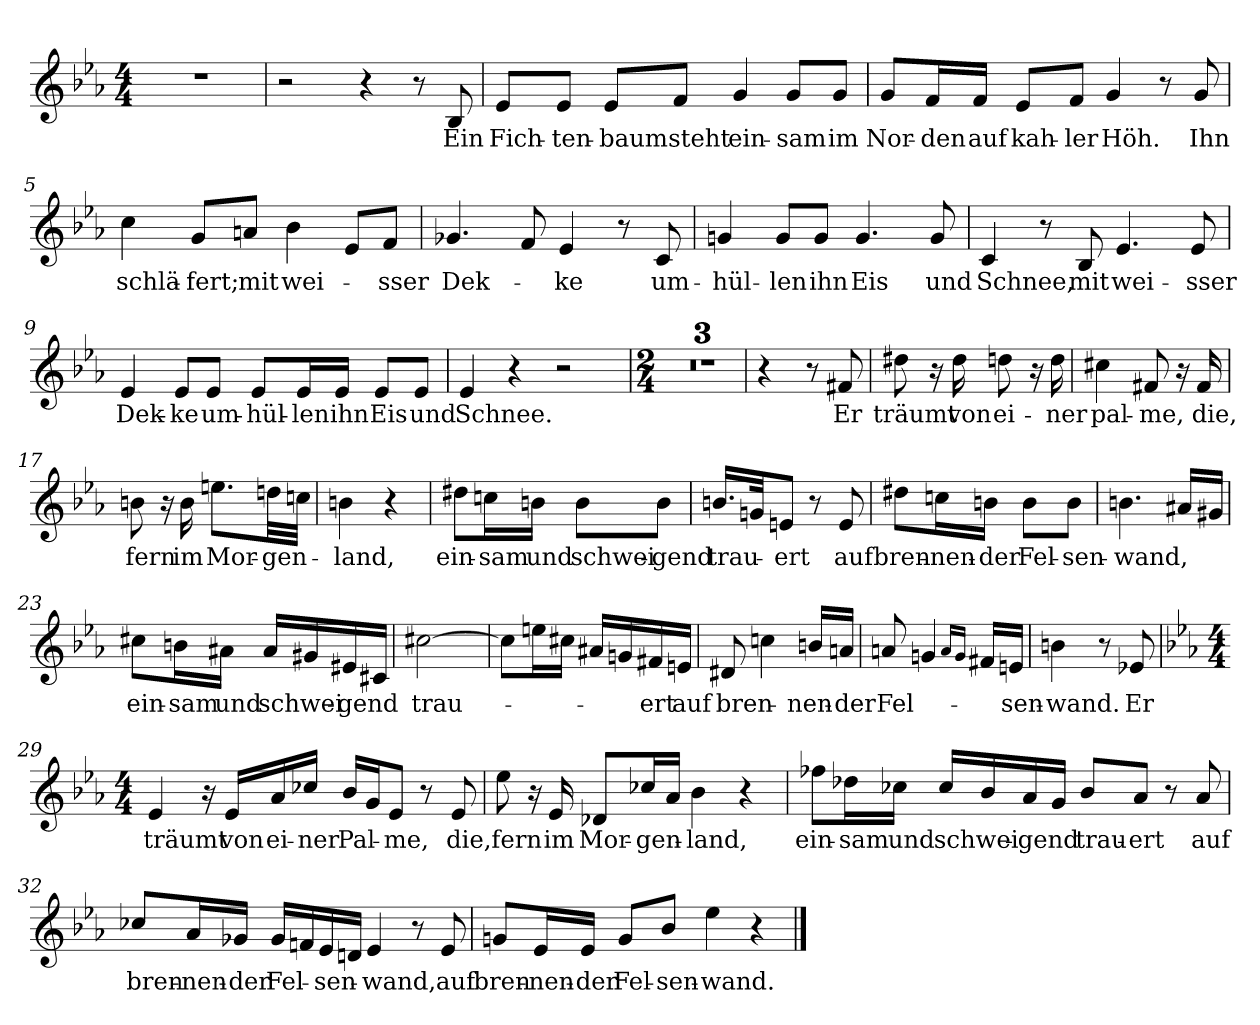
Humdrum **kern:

**kern	**text
*part1	*part1
*staff1	*staff1
*clefG2	*
*k[b-e-a-]	*
*M4/4	*
=1	=1
1r	.
=2	=2
2r	.
4r	.
8r	.
!	!LO:LY:b
8B-/	Ein
=3	=3
!	!LO:LY:b
8e-/L	Fich-
!	!LO:LY:b
8e-/J	-ten-
!	!LO:LY:b
8e-/L	-baum
!	!LO:LY:b
8f/J	steht
!	!LO:LY:b
4g/	ein-
!	!LO:LY:b
8g/L	-sam
!	!LO:LY:b
8g/J	im
=4	=4
!	!LO:LY:b
8g/L	Nor-
!	!LO:LY:b
16f/L	-den
!	!LO:LY:b
16f/JJ	auf
!	!LO:LY:b
8e-/L	kah-
!	!LO:LY:b
8f/J	-ler
!	!LO:LY:b
4g/	Höh.
8r	.
!	!LO:LY:b
8g/	Ihn
=5	=5
!	!LO:LY:b
4cc\	schlä-
!	!LO:LY:b
8g/L	-fert;
!	!LO:LY:b
8an/J	mit
!	!LO:LY:b
4b-\	wei-
8e-/L	.
!	!LO:LY:b
8f/J	-sser
!!LO:LB:g=z
=6	=6
!	!LO:LY:b
4.g-X/	Dek-
8f/	.
!	!LO:LY:b
4e-/	-ke
8r	.
!	!LO:LY:b
8c/	um-
=7	=7
!	!LO:LY:b
4gn/	-hül-
!	!LO:LY:b
8g/L	-len
!	!LO:LY:b
8g/J	ihn
!	!LO:LY:b
4.g/	Eis
!	!LO:LY:b
8g/	und
=8	=8
!	!LO:LY:b
4c/	Schnee,
8r	.
!	!LO:LY:b
8B-/	mit
!	!LO:LY:b
4.e-/	wei-
!	!LO:LY:b
8e-/	-sser
=9	=9
!	!LO:LY:b
4e-/	Dek-
!	!LO:LY:b
8e-/L	-ke
!	!LO:LY:b
8e-/J	um-
!	!LO:LY:b
8e-/L	-hül-
!	!LO:LY:b
16e-/L	-len
!	!LO:LY:b
16e-/JJ	ihn
!	!LO:LY:b
8e-/L	Eis
!	!LO:LY:b
8e-/J	und
=10	=10
!	!LO:LY:b
4e-/	Schnee.
4r	.
2r	.
=11	=11
*M2/4	*
2r	.
!!LO:LB:g=z
=12	=12
2r	.
=13	=13
2r	.
=14	=14
4r	.
8r	.
!	!LO:LY:b
8f#/	Er
=15	=15
!	!LO:LY:b
8dd#\	träumt
16r	.
!	!LO:LY:b
16dd#\	von
!	!LO:LY:b
8ddn\	ei-
16r	.
!	!LO:LY:b
16dd\	-ner
=16	=16
!	!LO:LY:b
4cc#\	pal-
!	!LO:LY:b
8f#/	-me,
16r	.
!	!LO:LY:b
16f#/	die,
=17	=17
!	!LO:LY:b
8b\	fern
16r	.
!	!LO:LY:b
16b\	im
!	!LO:LY:b
8.ee\L	Mor-
!	!LO:LY:b
32ddn\LL	-gen-
32ccn\JJJ	.
=18	=18
!	!LO:LY:b
4b\	-land,
4r	.
=19	=19
!	!LO:LY:b
8dd#\L	ein-
!	!LO:LY:b
16ccn\L	-sam
!	!LO:LY:b
16b\JJ	und
!	!LO:LY:b
8b\L	schwei-
!	!LO:LY:b
8b\J	-gend
!!LO:LB:g=z
=20	=20
!	!LO:LY:b
16.b/LL	trau-
32gn/JK	.
!	!LO:LY:b
8e/J	-ert
8r	.
!	!LO:LY:b
8e/	auf
=21	=21
!	!LO:LY:b
8dd#\L	bren-
!	!LO:LY:b
16ccn\L	-nen-
!	!LO:LY:b
16b\JJ	-der
!	!LO:LY:b
8b\L	Fel-
!	!LO:LY:b
8b\J	-sen-
=22	=22
!	!LO:LY:b
4.b\	wand,
16a#/LL	.
16g#/JJ	.
=23	=23
!	!LO:LY:b
8cc#\L	ein-
!	!LO:LY:b
16b\L	-sam
!	!LO:LY:b
16a#\JJ	und
!	!LO:LY:b
16a#/LL	schwei-
16g#/	.
!	!LO:LY:b
16e#X/	-gend
16c#/JJ	.
=24	=24
!	!LO:LY:b
[2cc#\	trau-
=25	=25
8cc#\L]	.
16ee\L	.
16cc#\JJ	.
16a#/LL	.
16gn/	.
!	!LO:LY:b
16f#/	-ert
!	!LO:LY:b
16e/JJ	auf
!!LO:LB:g=z
=26	=26
!	!LO:LY:b
8d#/	bren-
4ccn\	.
!	!LO:LY:b
16b/LL	-nen-
!	!LO:LY:b
16an/JJ	-der
=27	=27
!	!LO:LY:b
8an/	Fel-
4gn/	.
16qa/LL	.
16qg/JJ	.
16f#/LL	.
!	!LO:LY:b
16e/JJ	-sen-
=28	=28
!	!LO:LY:b
4b\	-wand.
8r	.
!	!LO:LY:b
8e-X/	Er
=29	=29
*k[b-e-a-]	*
*M4/4	*
!	!LO:LY:b
4e-/	träumt
16r	.
!	!LO:LY:b
16e-/LL	von
!	!LO:LY:b
16a-/	ei-
!	!LO:LY:b
16cc-X/JJ	-ner
!	!LO:LY:b
16b-/LL	Pal-
16g/J	.
!	!LO:LY:b
8e-/J	-me,
8r	.
!	!LO:LY:b
8e-/	die,
=30	=30
!	!LO:LY:b
8ee-\	fern
16r	.
!	!LO:LY:b
16e-/	im
!	!LO:LY:b
8d-X/L	Mor-
!	!LO:LY:b
16cc-X/L	-gen-
16a-/JJ	.
!	!LO:LY:b
4b-\	-land,
4r	.
!!LO:LB:g=z
=31	=31
!	!LO:LY:b
8ff-X\L	ein-
!	!LO:LY:b
16dd-X\L	-sam
!	!LO:LY:b
16cc-X\JJ	und
!	!LO:LY:b
16cc-/LL	schwei-
16b-/	.
!	!LO:LY:b
16a-/	-gend
16g/JJ	.
!	!LO:LY:b
8b-/L	trau-
!	!LO:LY:b
8a-/J	-ert
8r	.
!	!LO:LY:b
8a-/	auf
=32	=32
!	!LO:LY:b
8cc-X/L	bren-
!	!LO:LY:b
16a-/L	-nen-
!	!LO:LY:b
16g-X/JJ	-der
!	!LO:LY:b
16g-/LL	Fel-
16fn/	.
!	!LO:LY:b
16e-/	-sen-
16dn/JJ	.
!	!LO:LY:b
4e-/	wand,
8r	.
!	!LO:LY:b
8e-/	auf
=33	=33
!	!LO:LY:b
8gn/L	bren-
!	!LO:LY:b
16e-/L	-nen-
!	!LO:LY:b
16e-/JJ	-der
!	!LO:LY:b
8g/L	Fel-
!	!LO:LY:b
8b-/J	-sen-
!	!LO:LY:b
4ee-\	-wand.
4r	.
==	==
*-	*-
